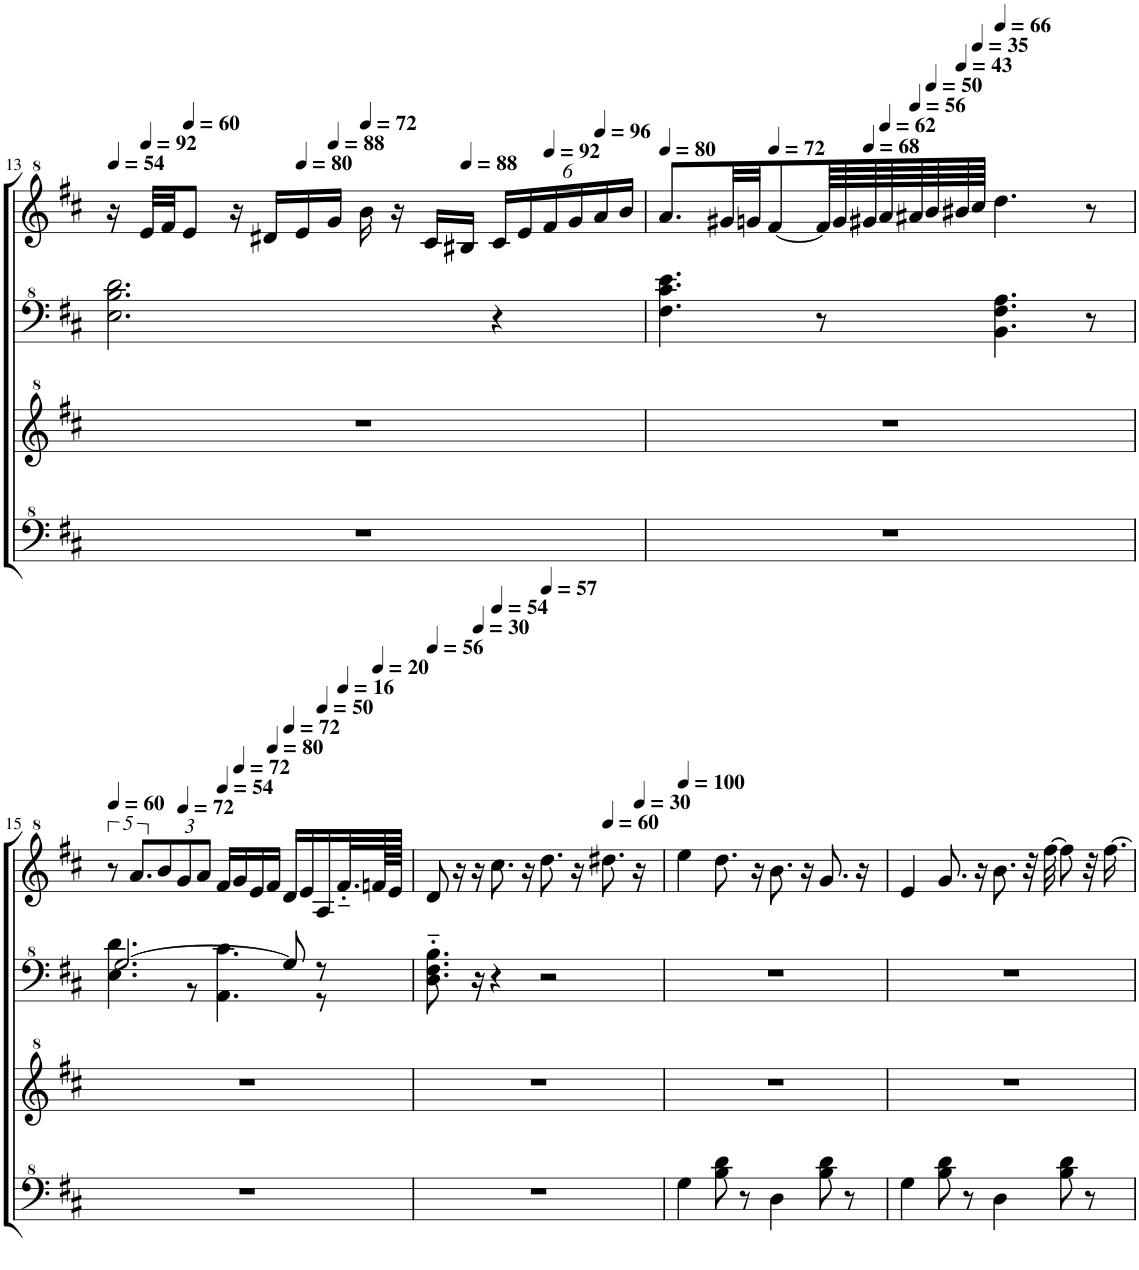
**kern	**kern	**kern	**kern
*part1	*part1	*part1	*part1
*staff4	*staff3	*staff2	*staff1
*I"Model III	*	*	*
!!LO:PB:g=z
*clefF^4	*clefG^2	*clefF^4	*clefG^2
*k[f#c#]	*k[f#c#]	*k[f#c#]	*k[f#c#]
*M4/4	*M4/4	*M4/4	*M4/4
*MM54	*MM54	*MM54	*MM54
=13	=13	=13	=13
1r	1r	2.e\ 2.b\ 2.dd\	16r
*	*	*	*MM92
.	.	.	32ee/LLL
.	.	.	32ff#/JJ
*	*	*	*MM60
.	.	.	8ee/J
.	.	.	16r
.	.	.	16dd#X/LL
*	*	*	*MM80
.	.	.	16ee/
*	*	*	*MM88
.	.	.	16gg/JJ
*	*	*	*MM72
.	.	.	16bb\
.	.	.	16r
.	.	.	16cc#/LL
*	*	*	*MM88
.	.	.	16b#X/JJ
*	*	*	*Xbrackettup
.	.	4r	24cc#/LL
.	.	.	24ee/
*	*	*	*MM92
.	.	.	24ff#/
.	.	.	24gg/
*	*	*	*MM96
.	.	.	24aa/
.	.	.	24bb/JJ
=14	=14	=14	=14
*	*	*	*MM80
1r	1r	4.f#\ 4.cc#\ 4.ee\	8.aa/L
.	.	.	32gg#X/LL
.	.	.	32ggn/JJ
*	*	*	*MM72
.	.	.	[8ff#/
.	.	8r	64ff#/LLL]
.	.	.	64gg/
*	*	*	*MM68
.	.	.	64gg#X/
*	*	*	*MM62
.	.	.	64aa/
*	*	*	*MM56
.	.	.	64aa#X/
*	*	*	*MM50
.	.	.	64bb/
*	*	*	*MM43
.	.	.	64bb#X/
*	*	*	*MM35
.	.	.	64ccc#/JJJJ
*	*	*	*MM66
.	.	4.B\ 4.f#\ 4.a\	4.ddd\
.	.	8r	8r
!!LO:LB:g=z
=15	=15	=15	=15
*	*	*^	*
*	*	*	*	*brackettup
*	*	*v	*v	*
*	*	*	*MM60
*	*	*^	*
1r	1r	[2.g/	4.e\ 4.dd\	10r
.	.	.	.	10.aa/L
*	*	*	*	*Xbrackettup
.	.	.	.	12bb/
*	*	*	*	*MM72
.	.	.	.	12gg/
.	.	.	8r	.
.	.	.	.	12aa/J
*	*	*	*	*MM54
.	.	.	4.A\ 4.cc#\	16ff#/LL
*	*	*	*	*MM72
.	.	.	.	16gg/
.	.	.	.	16ee/
*	*	*	*	*MM80
.	.	.	.	16ff#/JJ
*	*	*	*	*MM72
.	.	8g/]	.	16dd/LL
.	.	.	.	16ee/
*	*	*	*	*MM50
.	.	8r	8r	16a/
*	*	*	*	*MM16
.	.	.	.	32.ff#'~/L
*	*	*	*	*MM20
.	.	.	.	128ffn/LL
.	.	.	.	128ee/JJJJJ
*	*	*v	*v	*
=16	=16	=16	=16
*	*	*	*MM56
1r	1r	8.d\'~ 8.f#\'~ 8.b\'~	8dd/
.	.	.	16r
*	*	*	*MM30
.	.	16r	16r
*	*	*	*MM54
.	.	4r	8.ccc#\
.	.	.	16r
*	*	*	*MM57
.	.	2r	8.ddd\
.	.	.	16r
*	*	*	*MM60
.	.	.	8.ddd#X\
*	*	*	*MM30
.	.	.	16r
=17	=17	=17	=17
*	*	*	*MM100
4g\	1r	1r	4eee\
8b\ 8dd\	.	.	8.ddd\
8r	.	.	.
.	.	.	16r
4d\	.	.	8.bb\
.	.	.	16r
8b\ 8dd\	.	.	8.gg/
8r	.	.	.
.	.	.	16r
=18	=18	=18	=18
4g\	1r	1r	4ee/
8b\ 8dd\	.	.	8.gg/
8r	.	.	.
.	.	.	16r
4d\	.	.	8.bb\
.	.	.	32r
.	.	.	[32fff#\
8b\ 8dd\	.	.	8fff#\]
8r	.	.	32r
.	.	.	[16.fff#\
=	=	=	=
*-	*-	*-	*-
